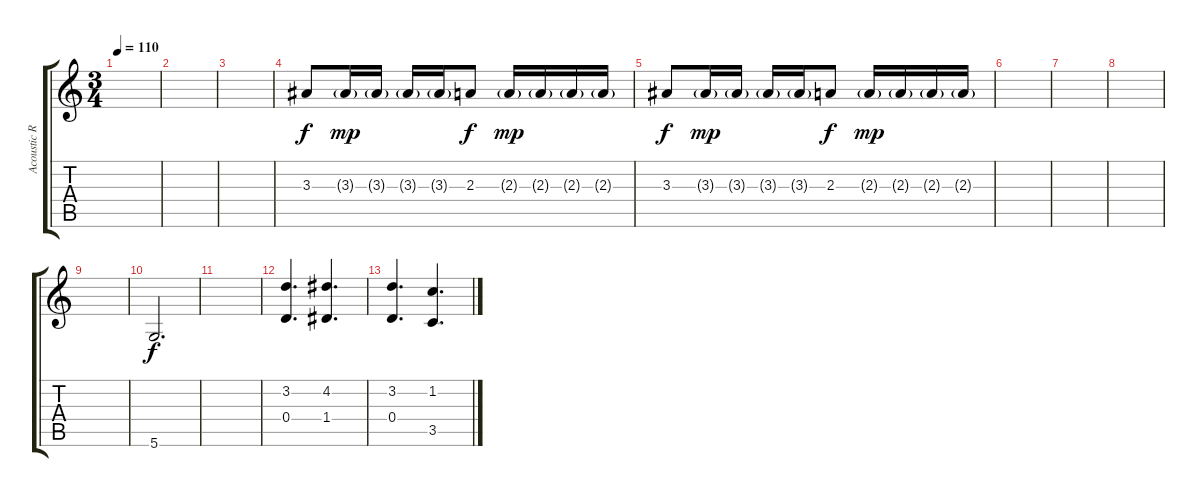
\track ("Acoustic Rhythm" "Acoustic R") {instrument acousticguitarsteel}
\staff {score tabs}
\tuning (E4 B3 G3 D3 A2 D2) {hide}
\ts (3 4)
\tempo 110
\clef g2
\ks c
|
|
|
3.3.8{dy f} 3.3{g}.16{dy mp} 3.3{g}.16 3.3{g}.16 3.3{g}.16 2.3.8{dy f} 2.3{g}.16{dy mp} 2.3{g}.16 2.3{g}.16 2.3{g}.16 |
3.3.8{dy f} 3.3{g}.16{dy mp} 3.3{g}.16 3.3{g}.16 3.3{g}.16 2.3.8{dy f} 2.3{g}.16{dy mp} 2.3{g}.16 2.3{g}.16 2.3{g}.16 |
|
|
|
|
5.6.2{d dy f} |
|
(3.2 0.4).4{d} (4.2 1.4).4{d} |
(3.2 0.4).4{d} (1.2 3.5).4{d}
